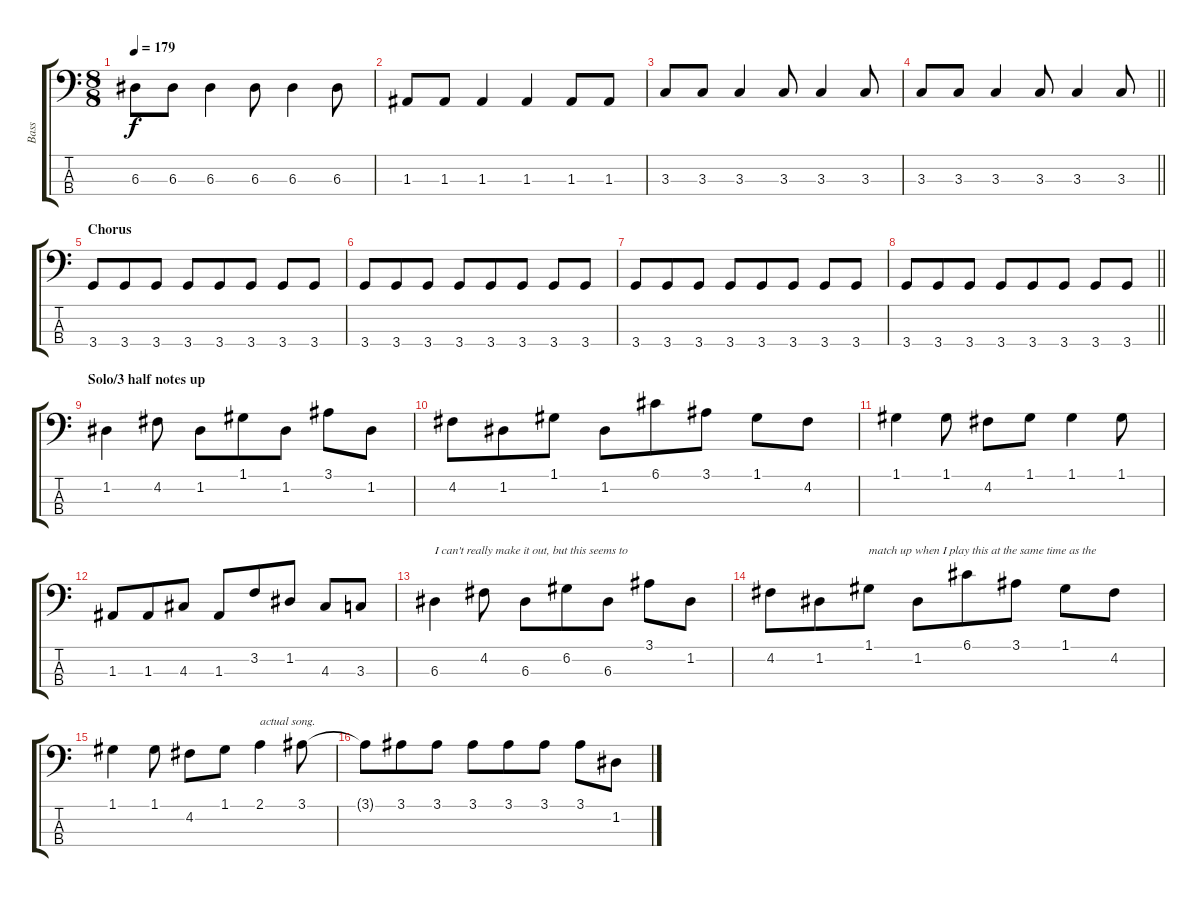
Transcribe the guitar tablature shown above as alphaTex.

\track ("Bass" "Bass") {instrument electricbassfinger}
\staff {score tabs}
\tuning (G2 D2 A1 E1) {hide}
\ts (8 8)
\tempo 179
\clef f4
\ks c
6.3.8{dy f} 6.3.8 6.3.4 6.3.8 6.3.4 6.3.8 |
1.3.8 1.3.8 1.3.4 1.3.4 1.3.8 1.3.8 |
3.3.8 3.3.8 3.3.4 3.3.8 3.3.4 3.3.8 |
\barLineRight lightlight
3.3.8 3.3.8 3.3.4 3.3.8 3.3.4 3.3.8 |
\section ("" "Chorus")
3.4.8 3.4.8 3.4.8 3.4.8 3.4.8 3.4.8 3.4.8 3.4.8 |
3.4.8 3.4.8 3.4.8 3.4.8 3.4.8 3.4.8 3.4.8 3.4.8 |
3.4.8 3.4.8 3.4.8 3.4.8 3.4.8 3.4.8 3.4.8 3.4.8 |
\barLineRight lightlight
3.4.8 3.4.8 3.4.8 3.4.8 3.4.8 3.4.8 3.4.8 3.4.8 |
\section ("" "Solo/3 half notes up")
1.2.4 4.2.8 1.2.8 1.1.8 1.2.8 3.1.8 1.2.8 |
4.2.8 1.2.8 1.1.8 1.2.8 6.1.8 3.1.8 1.1.8 4.2.8 |
1.1.4 1.1.8 4.2.8 1.1.8 1.1.4 1.1.8 |
1.3.8 1.3.8 4.3.8 1.3.8 3.2.8 1.2.8 4.3.8 3.3.8 |
6.3.4{txt "I can't really make it out, but this seems to"} 4.2.8 6.3.8 6.2.8 6.3.8 3.1.8 1.2.8 |
4.2.8 1.2.8 1.1.8{txt "match up when I play this at the same time as the"} 1.2.8 6.1.8 3.1.8 1.1.8 4.2.8 |
1.1.4 1.1.8 4.2.8 1.1.8 2.1.4{txt "actual song."} 3.1.8 |
3.1{t}.8 3.1.8 3.1.8 3.1.8 3.1.8 3.1.8 3.1.8 1.2.8
